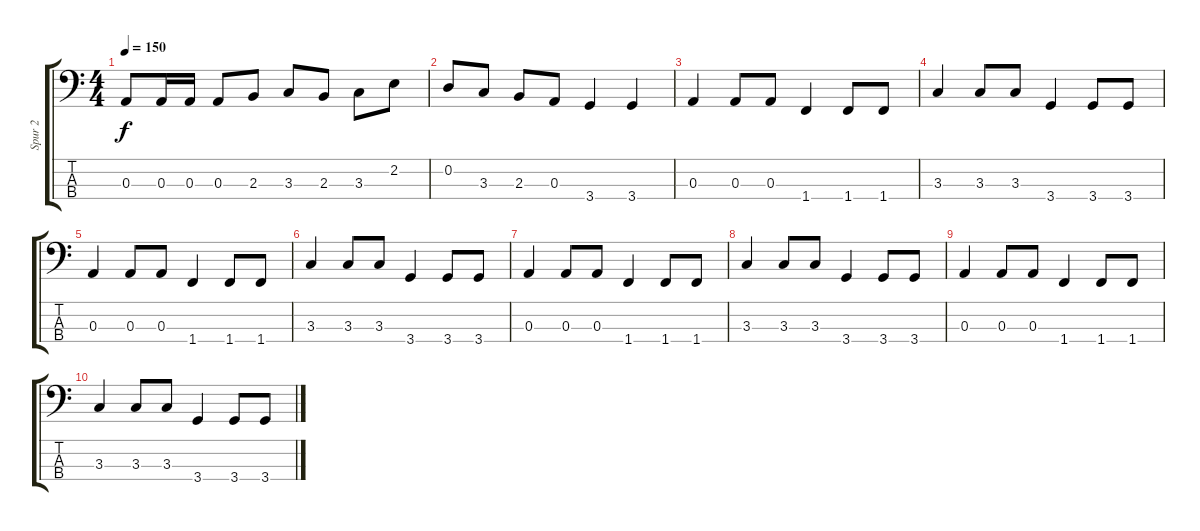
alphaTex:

\track ("Spur 2" "Spur 2") {instrument electricbasspick}
\staff {score tabs}
\tuning (G2 D2 A1 E1) {hide}
\ts (4 4)
\tempo 150
\clef f4
\ks c
0.3.8{dy f} 0.3.16 0.3.16 0.3.8 2.3.8 3.3.8 2.3.8 3.3.8 2.2.8 |
0.2.8 3.3.8 2.3.8 0.3.8 3.4.4 3.4.4 |
0.3.4 0.3.8 0.3.8 1.4.4 1.4.8 1.4.8 |
3.3.4 3.3.8 3.3.8 3.4.4 3.4.8 3.4.8 |
0.3.4 0.3.8 0.3.8 1.4.4 1.4.8 1.4.8 |
3.3.4 3.3.8 3.3.8 3.4.4 3.4.8 3.4.8 |
0.3.4 0.3.8 0.3.8 1.4.4 1.4.8 1.4.8 |
3.3.4 3.3.8 3.3.8 3.4.4 3.4.8 3.4.8 |
0.3.4 0.3.8 0.3.8 1.4.4 1.4.8 1.4.8 |
3.3.4 3.3.8 3.3.8 3.4.4 3.4.8 3.4.8
